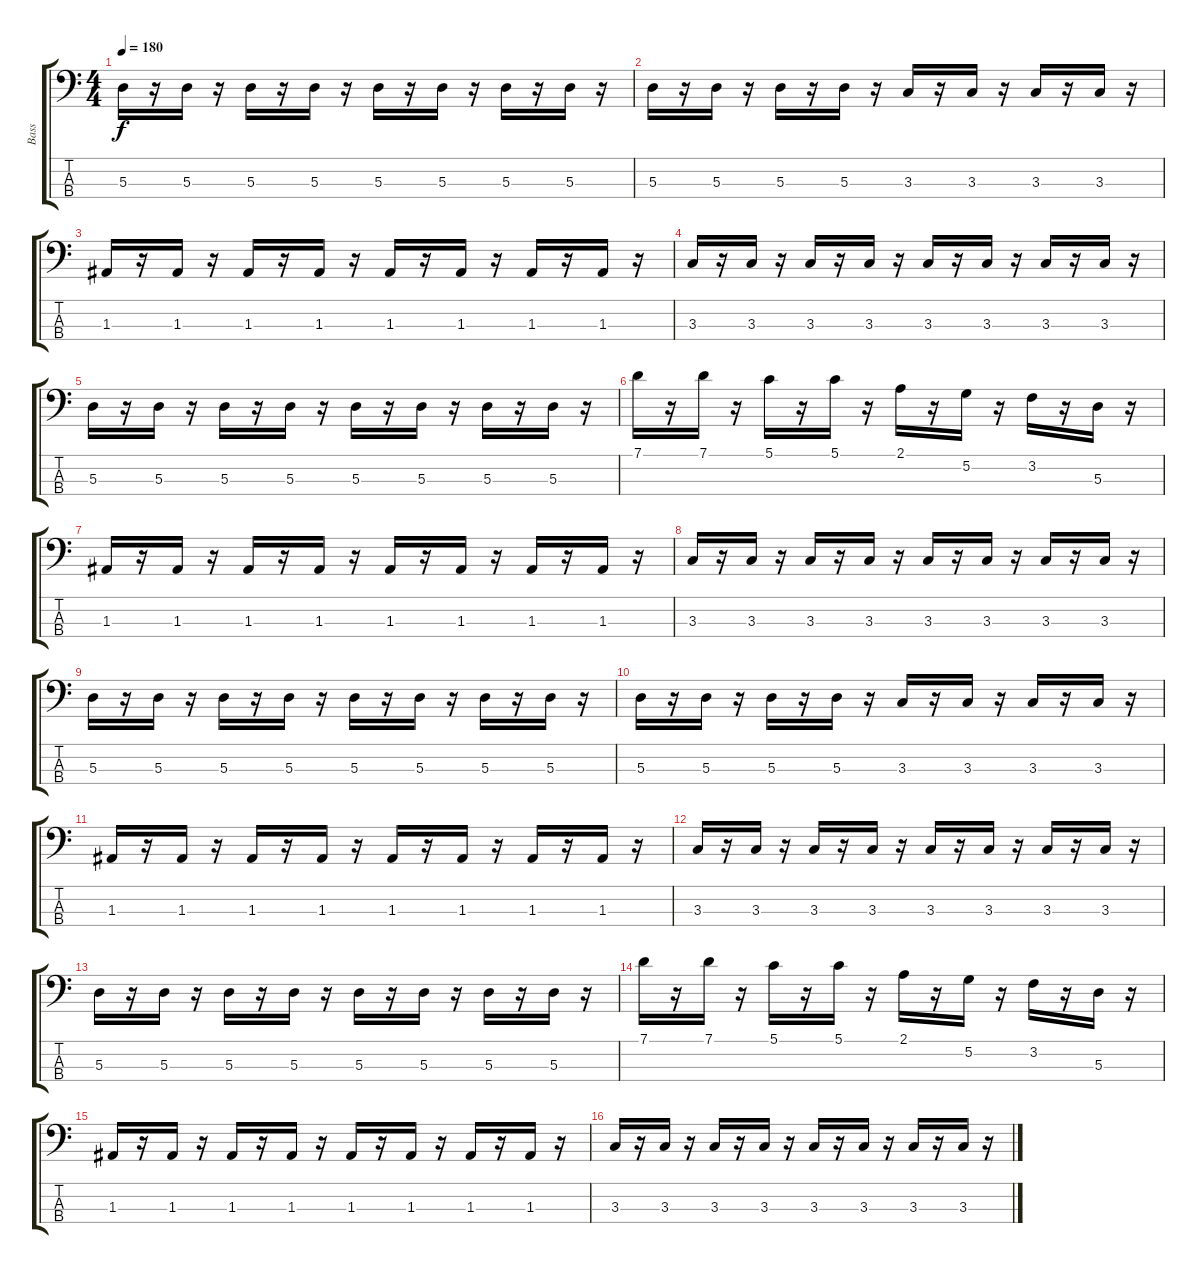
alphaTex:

\track ("Bass" "Bass") {instrument electricbassfinger}
\staff {score tabs}
\tuning (G2 D2 A1 E1) {hide}
\ts (4 4)
\tempo 180
\clef f4
\ks c
5.3.16{dy f} r.16 5.3.16 r.16 5.3.16 r.16 5.3.16 r.16 5.3.16 r.16 5.3.16 r.16 5.3.16 r.16 5.3.16 r.16 |
5.3.16 r.16 5.3.16 r.16 5.3.16 r.16 5.3.16 r.16 3.3.16 r.16 3.3.16 r.16 3.3.16 r.16 3.3.16 r.16 |
1.3.16 r.16 1.3.16 r.16 1.3.16 r.16 1.3.16 r.16 1.3.16 r.16 1.3.16 r.16 1.3.16 r.16 1.3.16 r.16 |
3.3.16 r.16 3.3.16 r.16 3.3.16 r.16 3.3.16 r.16 3.3.16 r.16 3.3.16 r.16 3.3.16 r.16 3.3.16 r.16 |
5.3.16 r.16 5.3.16 r.16 5.3.16 r.16 5.3.16 r.16 5.3.16 r.16 5.3.16 r.16 5.3.16 r.16 5.3.16 r.16 |
7.1.16 r.16 7.1.16 r.16 5.1.16 r.16 5.1.16 r.16 2.1.16 r.16 5.2.16 r.16 3.2.16 r.16 5.3.16 r.16 |
1.3.16 r.16 1.3.16 r.16 1.3.16 r.16 1.3.16 r.16 1.3.16 r.16 1.3.16 r.16 1.3.16 r.16 1.3.16 r.16 |
3.3.16 r.16 3.3.16 r.16 3.3.16 r.16 3.3.16 r.16 3.3.16 r.16 3.3.16 r.16 3.3.16 r.16 3.3.16 r.16 |
5.3.16 r.16 5.3.16 r.16 5.3.16 r.16 5.3.16 r.16 5.3.16 r.16 5.3.16 r.16 5.3.16 r.16 5.3.16 r.16 |
5.3.16 r.16 5.3.16 r.16 5.3.16 r.16 5.3.16 r.16 3.3.16 r.16 3.3.16 r.16 3.3.16 r.16 3.3.16 r.16 |
1.3.16 r.16 1.3.16 r.16 1.3.16 r.16 1.3.16 r.16 1.3.16 r.16 1.3.16 r.16 1.3.16 r.16 1.3.16 r.16 |
3.3.16 r.16 3.3.16 r.16 3.3.16 r.16 3.3.16 r.16 3.3.16 r.16 3.3.16 r.16 3.3.16 r.16 3.3.16 r.16 |
5.3.16 r.16 5.3.16 r.16 5.3.16 r.16 5.3.16 r.16 5.3.16 r.16 5.3.16 r.16 5.3.16 r.16 5.3.16 r.16 |
7.1.16 r.16 7.1.16 r.16 5.1.16 r.16 5.1.16 r.16 2.1.16 r.16 5.2.16 r.16 3.2.16 r.16 5.3.16 r.16 |
1.3.16 r.16 1.3.16 r.16 1.3.16 r.16 1.3.16 r.16 1.3.16 r.16 1.3.16 r.16 1.3.16 r.16 1.3.16 r.16 |
3.3.16 r.16 3.3.16 r.16 3.3.16 r.16 3.3.16 r.16 3.3.16 r.16 3.3.16 r.16 3.3.16 r.16 3.3.16 r.16
